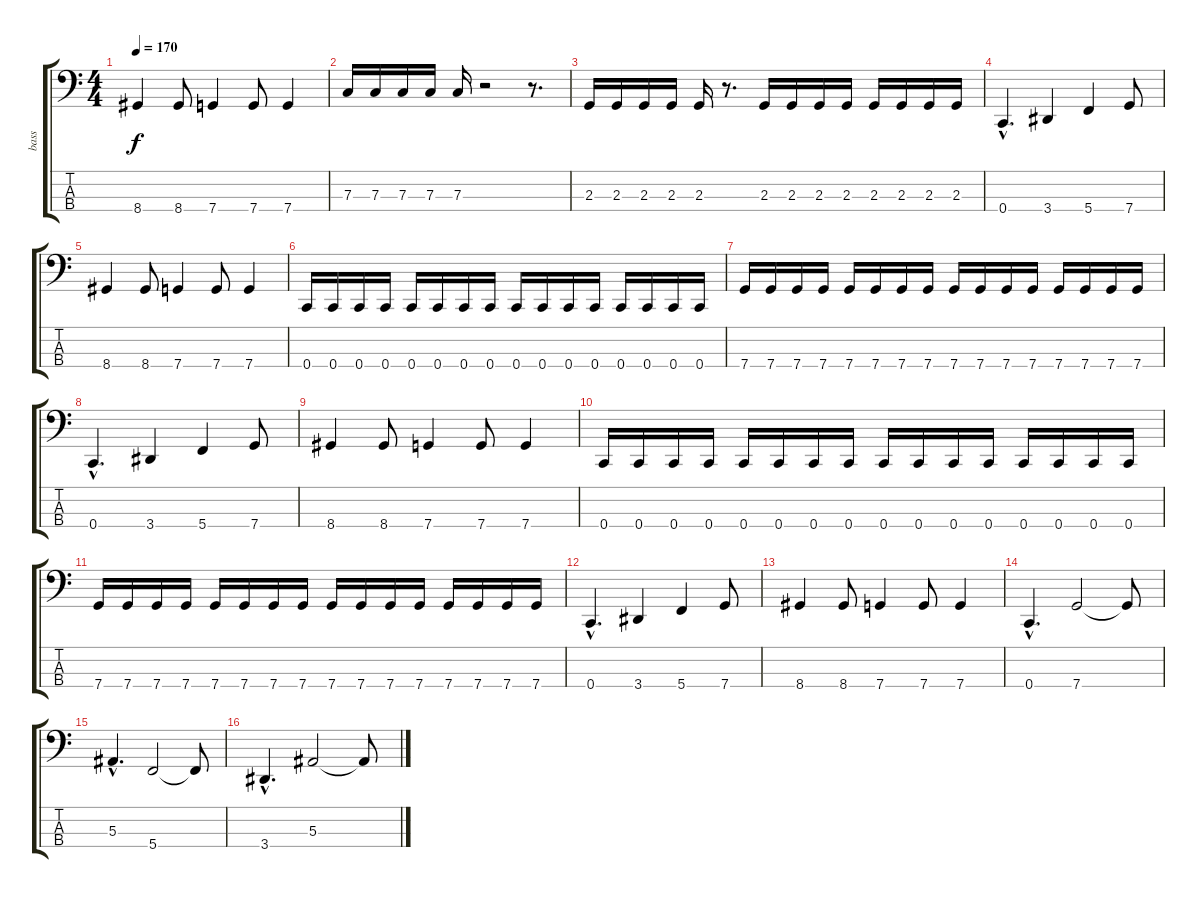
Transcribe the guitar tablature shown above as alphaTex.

\track ("bass" "bass") {instrument electricbasspick}
\staff {score tabs}
\tuning (Eb2 Bb1 F1 C1) {hide}
\ts (4 4)
\tempo 170
\clef f4
\ks c
8.4.4{dy f} 8.4.8 7.4.4 7.4.8 7.4.4 |
7.3.16 7.3.16 7.3.16 7.3.16 7.3.16 r.2 r.8{d} |
2.3.16 2.3.16 2.3.16 2.3.16 2.3.16 r.8{d} 2.3.16 2.3.16 2.3.16 2.3.16 2.3.16 2.3.16 2.3.16 2.3.16 |
0.4{hac}.4{d} 3.4.4 5.4.4 7.4.8 |
8.4.4 8.4.8 7.4.4 7.4.8 7.4.4 |
0.4.16 0.4.16 0.4.16 0.4.16 0.4.16 0.4.16 0.4.16 0.4.16 0.4.16 0.4.16 0.4.16 0.4.16 0.4.16 0.4.16 0.4.16 0.4.16 |
7.4.16 7.4.16 7.4.16 7.4.16 7.4.16 7.4.16 7.4.16 7.4.16 7.4.16 7.4.16 7.4.16 7.4.16 7.4.16 7.4.16 7.4.16 7.4.16 |
0.4{hac}.4{d} 3.4.4 5.4.4 7.4.8 |
8.4.4 8.4.8 7.4.4 7.4.8 7.4.4 |
0.4.16 0.4.16 0.4.16 0.4.16 0.4.16 0.4.16 0.4.16 0.4.16 0.4.16 0.4.16 0.4.16 0.4.16 0.4.16 0.4.16 0.4.16 0.4.16 |
7.4.16 7.4.16 7.4.16 7.4.16 7.4.16 7.4.16 7.4.16 7.4.16 7.4.16 7.4.16 7.4.16 7.4.16 7.4.16 7.4.16 7.4.16 7.4.16 |
0.4{hac}.4{d} 3.4.4 5.4.4 7.4.8 |
8.4.4 8.4.8 7.4.4 7.4.8 7.4.4 |
0.4{hac}.4{d} 7.4.2 7.4{t}.8 |
5.3{hac}.4{d} 5.4.2 5.4{t}.8 |
3.4{hac}.4{d} 5.3.2 5.3{t}.8
